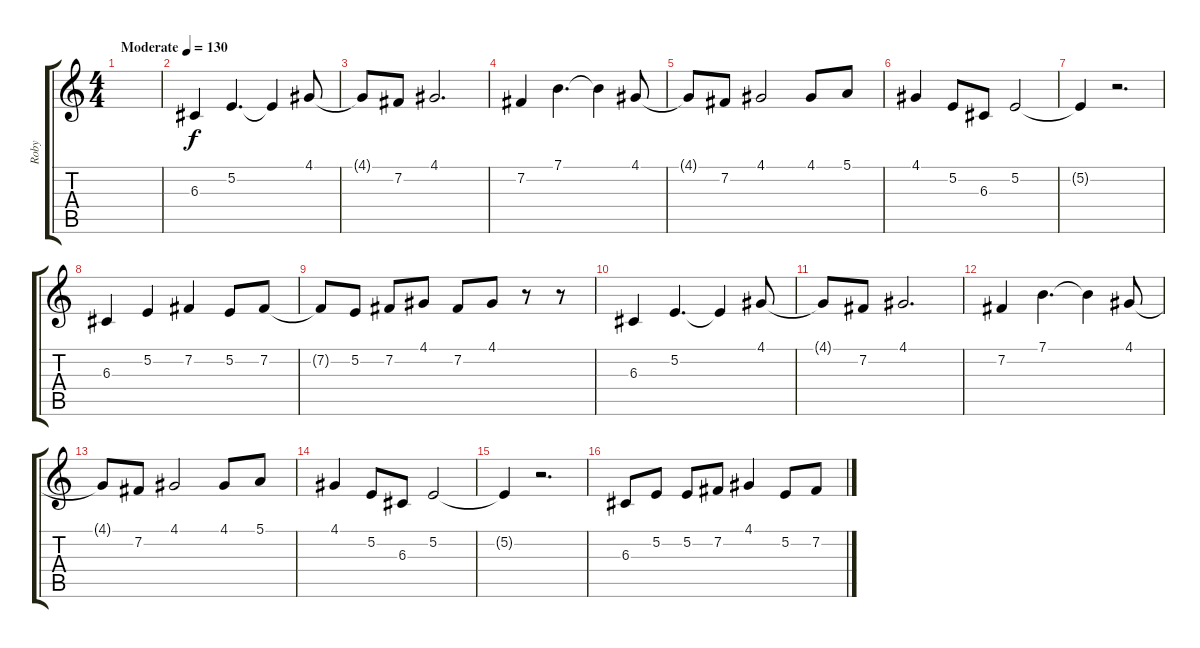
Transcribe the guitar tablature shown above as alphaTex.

\track ("Roby" "Roby") {instrument clarinet}
\staff {score tabs}
\tuning (E4 B3 G3 D3 A2 E2) {hide}
\ts (4 4)
\tempo (130 "Moderate")
\clef g2
\ks c
|
6.3.4 5.2.4{d} 5.2{t}.4 4.1.8 |
4.1{t}.8 7.2.8 4.1.2{d} |
7.2.4 7.1.4{d} 7.1{t}.4 4.1.8 |
4.1{t}.8 7.2.8 4.1.2 4.1.8 5.1.8 |
4.1.4 5.2.8 6.3.8 5.2.2 |
5.2{t}.4 r.2{d} |
6.3.4 5.2.4 7.2.4 5.2.8 7.2.8 |
7.2{t}.8 5.2.8 7.2.8 4.1.8 7.2.8 4.1.8 r.8 r.8 |
6.3.4 5.2.4{d} 5.2{t}.4 4.1.8 |
4.1{t}.8 7.2.8 4.1.2{d} |
7.2.4 7.1.4{d} 7.1{t}.4 4.1.8 |
4.1{t}.8 7.2.8 4.1.2 4.1.8 5.1.8 |
4.1.4 5.2.8 6.3.8 5.2.2 |
5.2{t}.4 r.2{d} |
6.3.8 5.2.8 5.2.8 7.2.8 4.1.4 5.2.8 7.2.8
